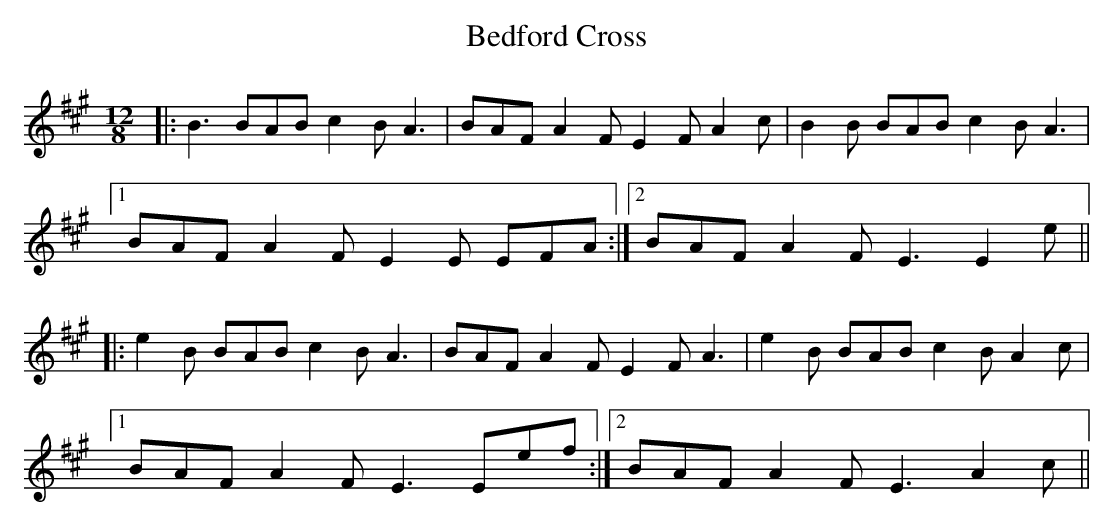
X:1
T: Bedford Cross
M: 12/8
L: 1/8
K: Amaj
|:B3 BAB c2B A3 | BAF A2F E2F A2c | B2B BAB c2B A3 |
[1 BAF A2F E2E EFA:|2 BAF A2F E3 E2e||
|:e2B BAB c2B A3 | BAF A2F E2F A3 | e2B BAB c2B A2c |
[1 BAF A2F E3 Eef:|2 BAF A2F E3 A2c||
